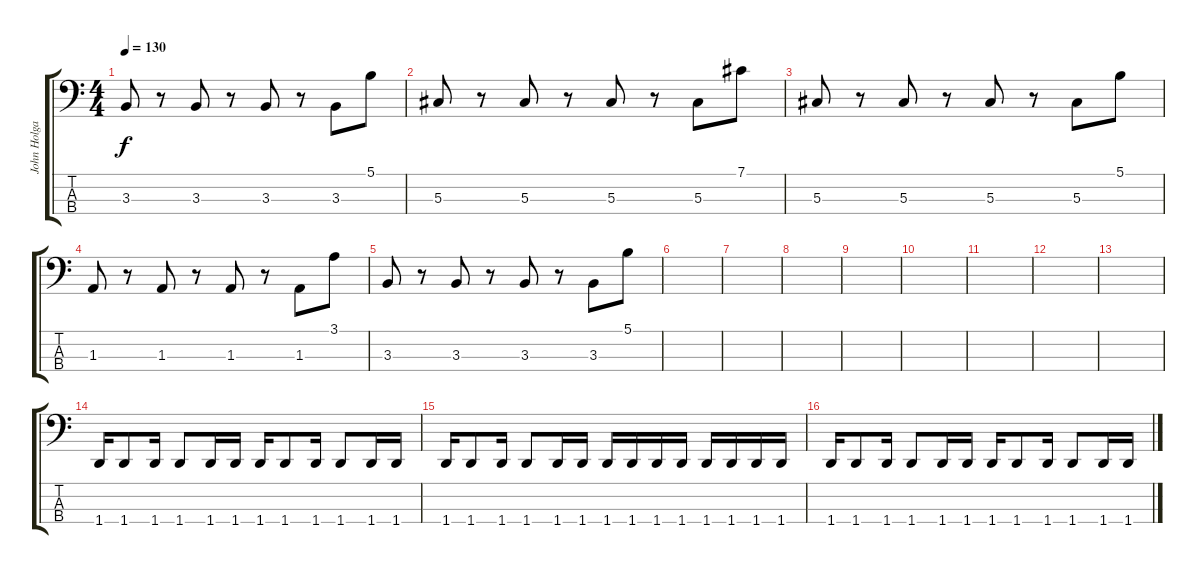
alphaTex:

\track ("John Holgado" "John Holga") {instrument electricbasspick}
\staff {score tabs}
\tuning (Gb2 Db2 Ab1 Db1) {hide}
\ts (4 4)
\tempo 130
\clef f4
\ks c
3.3.8{dy f} r.8 3.3.8 r.8 3.3.8 r.8 3.3.8 5.1.8 |
5.3.8 r.8 5.3.8 r.8 5.3.8 r.8 5.3.8 7.1.8 |
5.3.8 r.8 5.3.8 r.8 5.3.8 r.8 5.3.8 5.1.8 |
1.3.8 r.8 1.3.8 r.8 1.3.8 r.8 1.3.8 3.1.8 |
3.3.8 r.8 3.3.8 r.8 3.3.8 r.8 3.3.8 5.1.8 |
|
|
|
|
|
|
|
|
1.4.16 1.4.8 1.4.16 1.4.8 1.4.16 1.4.16 1.4.16 1.4.8 1.4.16 1.4.8 1.4.16 1.4.16 |
1.4.16 1.4.8 1.4.16 1.4.8 1.4.16 1.4.16 1.4.16 1.4.16 1.4.16 1.4.16 1.4.16 1.4.16 1.4.16 1.4.16 |
1.4.16 1.4.8 1.4.16 1.4.8 1.4.16 1.4.16 1.4.16 1.4.8 1.4.16 1.4.8 1.4.16 1.4.16
